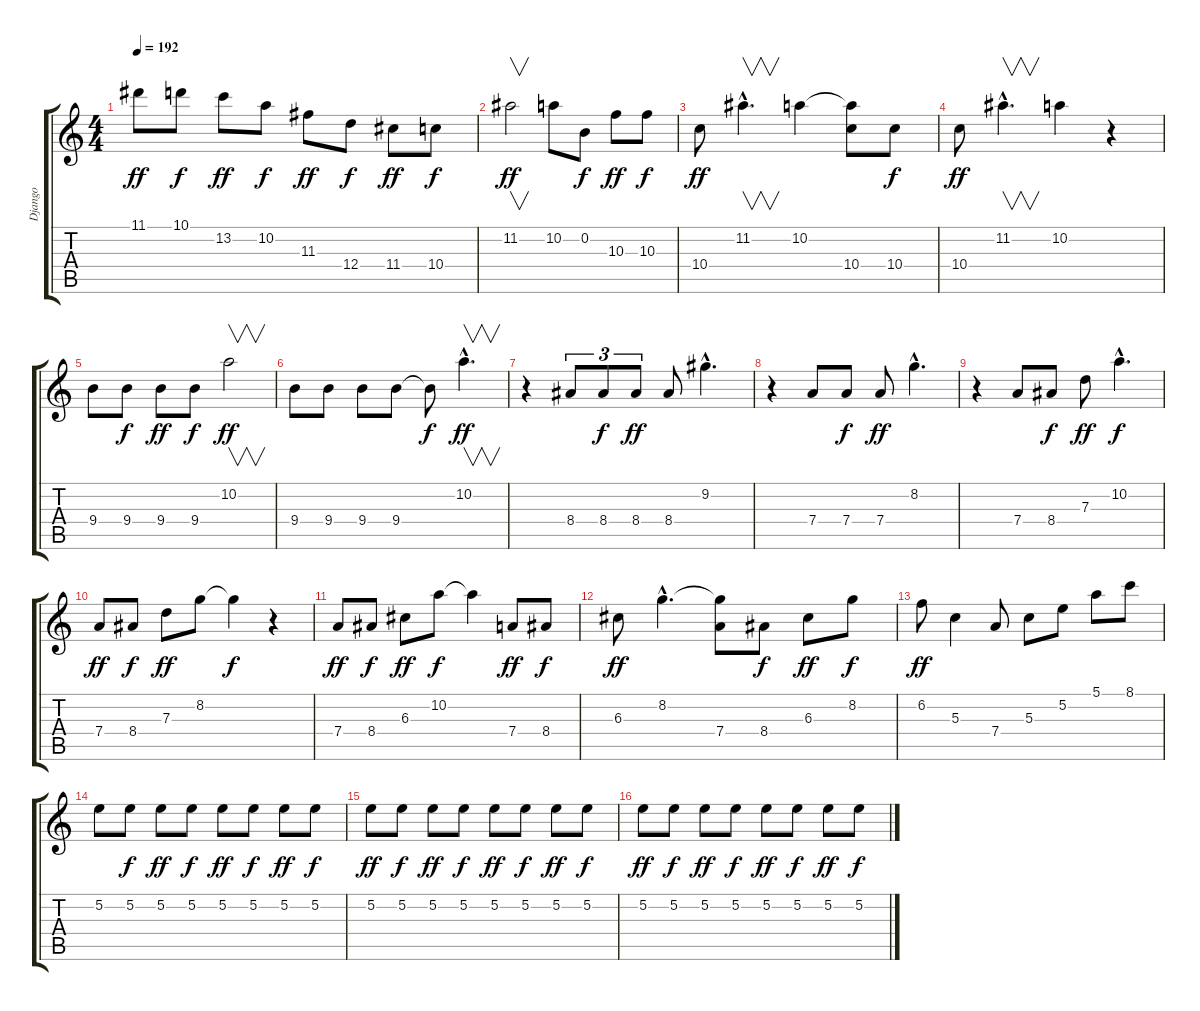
\track ("Django" "Django") {instrument acousticguitarnylon}
\staff {score tabs}
\tuning (E4 B3 G3 D3 A2 E2) {hide}
\ts (4 4)
\tempo 192
\clef g2
\ks c
11.1.8{dy ff} 10.1.8{dy f} 13.2.8{dy ff} 10.2.8{dy f} 11.3.8{dy ff} 12.4.8{dy f} 11.4.8{dy ff} 10.4.8{dy f} |
11.2.2{v dy ff} 10.2.8 0.2.8{dy f} 10.3.8{dy ff} 10.3.8{dy f} |
10.4.8{dy ff} 11.2{hac}.4{v d} 10.2.4 (10.2{t} 10.4).8 10.4.8{dy f} |
10.4.8{dy ff} 11.2{hac}.4{v d} 10.2.4 r.4 |
9.4.8 9.4.8{dy f} 9.4.8{dy ff} 9.4.8{dy f} 10.2.2{v dy ff} |
9.4.8 9.4.8 9.4.8 9.4.8 9.4{t}.8{dy f} 10.2{hac}.4{v d dy ff} |
r.4 8.4.8{tu (3 2)} 8.4.8{tu (3 2) dy f} 8.4.8{tu (3 2) dy ff} 8.4.8 9.2{hac}.4{d} |
r.4 7.4.8 7.4.8{dy f} 7.4.8{dy ff} 8.2{hac}.4{d} |
r.4 7.4.8 8.4.8{dy f} 7.3.8{dy ff} 10.2{hac}.4{d dy f} |
7.4.8{dy ff} 8.4.8{dy f} 7.3.8{dy ff} 8.2.8 8.2{t}.4{dy f} r.4 |
7.4.8{dy ff} 8.4.8{dy f} 6.3.8{dy ff} 10.2.8{dy f} 10.2{t}.4 7.4.8{dy ff} 8.4.8{dy f} |
6.3.8{dy ff} 8.2{hac}.4{d} (8.2{t} 7.4).8 8.4.8{dy f} 6.3.8{dy ff} 8.2.8{dy f} |
6.2.8{dy ff} 5.3.4 7.4.8 5.3.8 5.2.8 5.1.8 8.1.8 |
5.2.8 5.2.8{dy f} 5.2.8{dy ff} 5.2.8{dy f} 5.2.8{dy ff} 5.2.8{dy f} 5.2.8{dy ff} 5.2.8{dy f} |
5.2.8{dy ff} 5.2.8{dy f} 5.2.8{dy ff} 5.2.8{dy f} 5.2.8{dy ff} 5.2.8{dy f} 5.2.8{dy ff} 5.2.8{dy f} |
5.2.8{dy ff} 5.2.8{dy f} 5.2.8{dy ff} 5.2.8{dy f} 5.2.8{dy ff} 5.2.8{dy f} 5.2.8{dy ff} 5.2.8{dy f}
